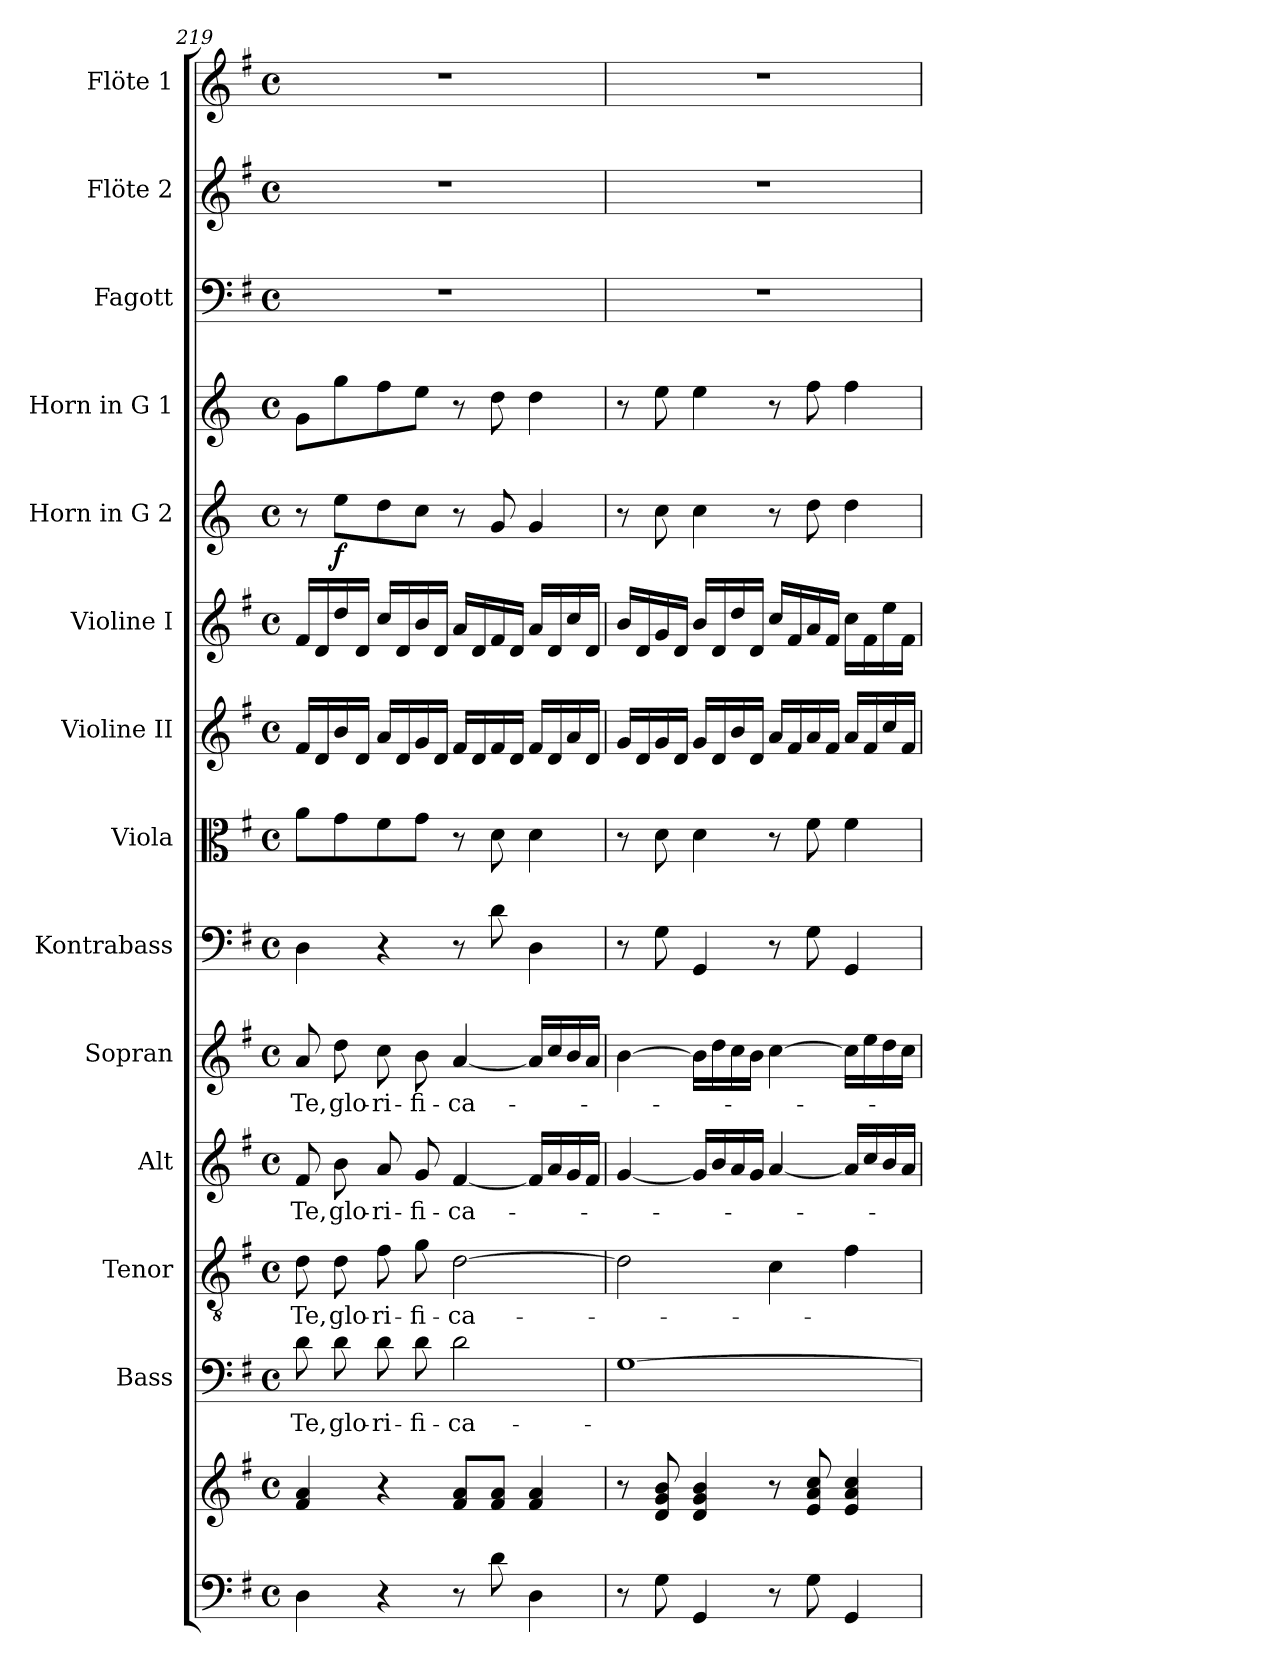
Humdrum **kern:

**kern	**kern	**kern	**text	**kern	**text	**kern	**text	**kern	**text	**kern	**kern	**kern	**kern	**kern	**dynam	**kern	**kern	**kern	**kern
*part14	*part14	*part13	*part13	*part12	*part12	*part11	*part11	*part10	*part10	*part9	*part8	*part7	*part6	*part5	*part5	*part4	*part3	*part2	*part1
*staff15	*staff14	*staff13	*staff13	*staff12	*staff12	*staff11	*staff11	*staff10	*staff10	*staff9	*staff8	*staff7	*staff6	*staff5	*staff5	*staff4	*staff3	*staff2	*staff1
*	*	*I"Bass	*	*I"Tenor	*	*I"Alt	*	*I"Sopran	*	*I"Kontrabass	*I"Viola	*I"Violine II	*I"Violine I	*I"Horn in G 2	*	*I"Horn in G 1	*I"Fagott	*I"Flöte 2	*I"Flöte 1
*	*	*I'B.	*	*I'T.	*	*I'A.	*	*I'S.	*	*I'Kb.	*I'Vla.	*I'Vl. II	*I'Vl. I	*	*	*	*I'Fg.	*I'Fl. 2	*I'Fl. 1
*clefF4	*clefG2	*clefF4	*	*clefGv2	*	*clefG2	*	*clefG2	*	*clefF4	*clefC3	*clefG2	*clefG2	*clefG2	*	*clefG2	*clefF4	*clefG2	*clefG2
*	*	*	*	*	*	*	*	*	*	*ITrd7c12	*	*	*	*ITrd3c5	*	*ITrd3c5	*	*	*
*k[f#]	*k[f#]	*k[f#]	*	*k[f#]	*	*k[f#]	*	*k[f#]	*	*k[f#]	*k[f#]	*k[f#]	*k[f#]	*k[f#]	*	*k[f#]	*k[f#]	*k[f#]	*k[f#]
*G:	*G:	*G:	*	*G:	*	*G:	*	*G:	*	*G:	*G:	*G:	*G:	*G:	*	*G:	*G:	*G:	*G:
*M4/4	*M4/4	*M4/4	*	*M4/4	*	*M4/4	*	*M4/4	*	*M4/4	*M4/4	*M4/4	*M4/4	*M4/4	*	*M4/4	*M4/4	*M4/4	*M4/4
*met(c)	*met(c)	*met(c)	*	*met(c)	*	*met(c)	*	*met(c)	*	*met(c)	*met(c)	*met(c)	*met(c)	*met(c)	*	*met(c)	*met(c)	*met(c)	*met(c)
=219	=219	=219	=219	=219	=219	=219	=219	=219	=219	=219	=219	=219	=219	=219	=219	=219	=219	=219	=219
!	!	!	!LO:LY:b	!	!LO:LY:b	!	!LO:LY:b	!	!LO:LY:b	!	!	!	!	!	!	!	!	!	!
4D\	4f#/ 4a/	8d\	Te,	8d\	Te,	8f#/	Te,	8a/	Te,	4DD\	8a\L	16f#/LL	16f#/LL	8r	.	8d\L	1r	1r	1r
.	.	.	.	.	.	.	.	.	.	.	.	16d/	16d/	.	.	.	.	.	.
!	!	!	!LO:LY:b	!	!LO:LY:b	!	!LO:LY:b	!	!LO:LY:b	!	!	!	!	!	!LO:DY:b	!	!	!	!
.	.	8d\	glo-	8d\	glo-	8b\	glo-	8dd\	glo-	.	8g\	16b/	16dd/	8b\L	f	8dd\	.	.	.
.	.	.	.	.	.	.	.	.	.	.	.	16d/JJ	16d/JJ	.	.	.	.	.	.
!	!	!	!LO:LY:b	!	!LO:LY:b	!	!LO:LY:b	!	!LO:LY:b	!	!	!	!	!	!	!	!	!	!
4r	4r	8d\	-ri-	8f#\	-ri-	8a/	-ri-	8cc\	-ri-	4r	8f#\	16a/LL	16cc/LL	8a\	.	8cc\	.	.	.
.	.	.	.	.	.	.	.	.	.	.	.	16d/	16d/	.	.	.	.	.	.
!	!	!	!LO:LY:b	!	!LO:LY:b	!	!LO:LY:b	!	!LO:LY:b	!	!	!	!	!	!	!	!	!	!
.	.	8d\	-fi-	8g\	-fi-	8g/	-fi-	8b\	-fi-	.	8g\J	16g/	16b/	8g\J	.	8b\J	.	.	.
.	.	.	.	.	.	.	.	.	.	.	.	16d/JJ	16d/JJ	.	.	.	.	.	.
!	!	!	!LO:LY:b	!	!LO:LY:b	!	!LO:LY:b	!	!LO:LY:b	!	!	!	!	!	!	!	!	!	!
8r	8f#/ 8a/L	2d\	-ca-	[2d\	-ca-	[4f#/	-ca-	[4a/	-ca-	8r	8r	16f#/LL	16a/LL	8r	.	8r	.	.	.
.	.	.	.	.	.	.	.	.	.	.	.	16d/	16d/	.	.	.	.	.	.
8d\	8f#/ 8a/J	.	.	.	.	.	.	.	.	8D\	8d\	16f#/	16f#/	8d/	.	8a\	.	.	.
.	.	.	.	.	.	.	.	.	.	.	.	16d/JJ	16d/JJ	.	.	.	.	.	.
4D\	4f#/ 4a/	.	.	.	.	16f#/LL]	.	16a/LL]	.	4DD\	4d\	16f#/LL	16a/LL	4d/	.	4a\	.	.	.
.	.	.	.	.	.	16a/	.	16cc/	.	.	.	16d/	16d/	.	.	.	.	.	.
.	.	.	.	.	.	16g/	.	16b/	.	.	.	16a/	16cc/	.	.	.	.	.	.
.	.	.	.	.	.	16f#/JJ	.	16a/JJ	.	.	.	16d/JJ	16d/JJ	.	.	.	.	.	.
!!LO:PB:g=z
=220	=220	=220	=220	=220	=220	=220	=220	=220	=220	=220	=220	=220	=220	=220	=220	=220	=220	=220	=220
8r	8r	[1G	.	2d\]	.	[4g/	.	[4b\	.	8r	8r	16g/LL	16b/LL	8r	.	8r	1r	1r	1r
.	.	.	.	.	.	.	.	.	.	.	.	16d/	16d/	.	.	.	.	.	.
8G\	8d/ 8g/ 8b/	.	.	.	.	.	.	.	.	8GG\	8d\	16g/	16g/	8g\	.	8b\	.	.	.
.	.	.	.	.	.	.	.	.	.	.	.	16d/JJ	16d/JJ	.	.	.	.	.	.
4GG/	4d/ 4g/ 4b/	.	.	.	.	16g/LL]	.	16b\LL]	.	4GGG/	4d\	16g/LL	16b/LL	4g\	.	4b\	.	.	.
.	.	.	.	.	.	16b/	.	16dd\	.	.	.	16d/	16d/	.	.	.	.	.	.
.	.	.	.	.	.	16a/	.	16cc\	.	.	.	16b/	16dd/	.	.	.	.	.	.
.	.	.	.	.	.	16g/JJ	.	16b\JJ	.	.	.	16d/JJ	16d/JJ	.	.	.	.	.	.
8r	8r	.	.	4c\	.	[4a/	.	[4cc\	.	8r	8r	16a/LL	16cc/LL	8r	.	8r	.	.	.
.	.	.	.	.	.	.	.	.	.	.	.	16f#/	16f#/	.	.	.	.	.	.
8G\	8e/ 8a/ 8cc/	.	.	.	.	.	.	.	.	8GG\	8f#\	16a/	16a/	8a\	.	8cc\	.	.	.
.	.	.	.	.	.	.	.	.	.	.	.	16f#/JJ	16f#/JJ	.	.	.	.	.	.
4GG/	4e/ 4a/ 4cc/	.	.	4f#\	.	16a/LL]	.	16cc\LL]	.	4GGG/	4f#\	16a/LL	16cc\LL	4a\	.	4cc\	.	.	.
.	.	.	.	.	.	16cc/	.	16ee\	.	.	.	16f#/	16f#\	.	.	.	.	.	.
.	.	.	.	.	.	16b/	.	16dd\	.	.	.	16cc/	16ee\	.	.	.	.	.	.
.	.	.	.	.	.	16a/JJ	.	16cc\JJ	.	.	.	16f#/JJ	16f#\JJ	.	.	.	.	.	.
=	=	=	=	=	=	=	=	=	=	=	=	=	=	=	=	=	=	=	=
*-	*-	*-	*-	*-	*-	*-	*-	*-	*-	*-	*-	*-	*-	*-	*-	*-	*-	*-	*-
